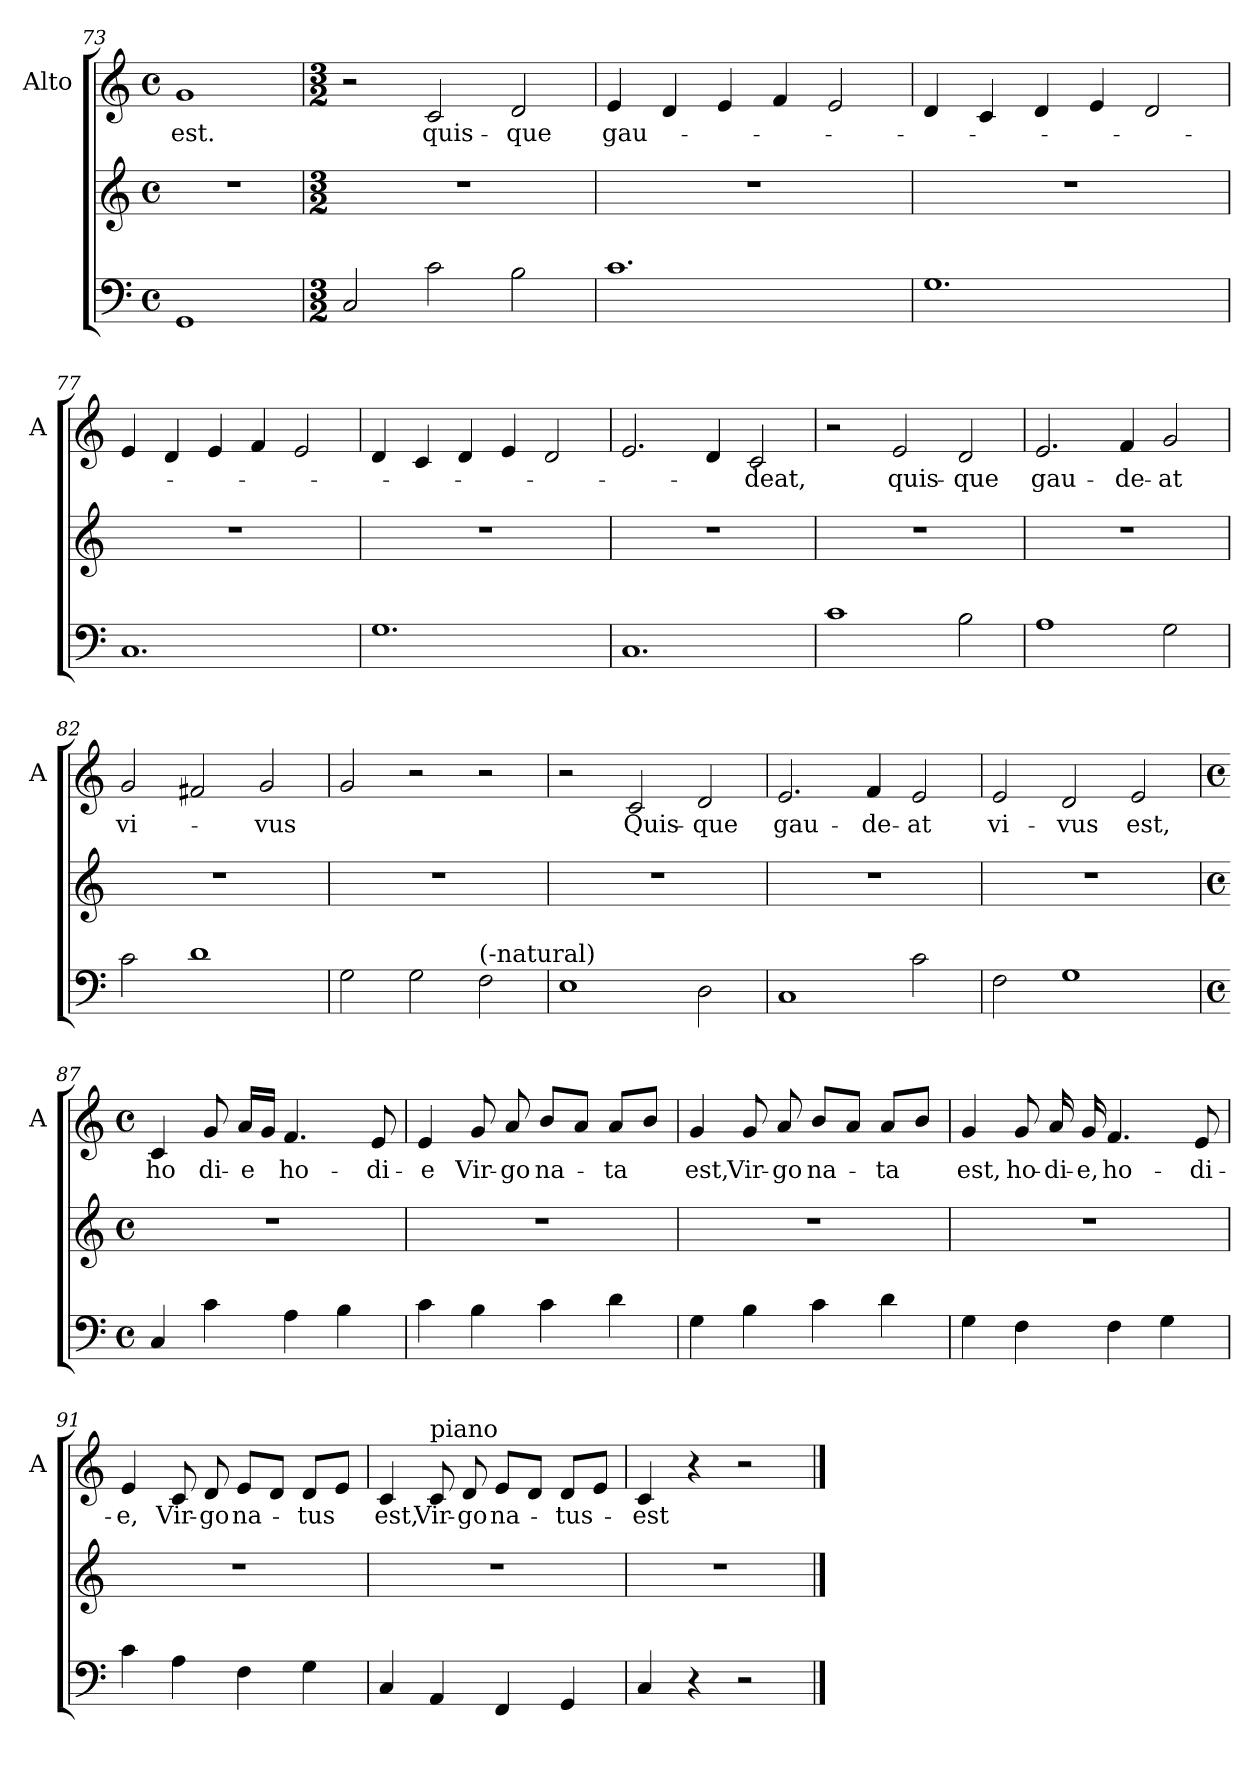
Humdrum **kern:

**kern	**kern	**kern	**text
*part2	*part2	*part1	*part1
*staff3	*staff2	*staff1	*staff1
*	*	*I"Alto	*
*	*	*I'A	*
*clefF4	*clefG2	*clefG2	*
*k[]	*k[]	*k[]	*
*C:	*C:	*C:	*
*M4/4	*M4/4	*M4/4	*
*met(c)	*met(c)	*met(c)	*
=73	=73	=73	=73
!	!	!	!LO:LY:b
1GG	1r	1g	est.
=74	=74	=74	=74
*M3/2	*M3/2	*M3/2	*
2C/	1.r	2r	.
!	!	!	!LO:LY:b
2c\	.	2c/	quis-
!	!	!	!LO:LY:b
2B\	.	2d/	-que
=75	=75	=75	=75
!	!	!	!LO:LY:b
1.c	1.r	4e/	gau-
.	.	4d/	.
.	.	4e/	.
.	.	4f/	.
.	.	2e/	.
=76	=76	=76	=76
1.G	1.r	4d/	.
.	.	4c/	.
.	.	4d/	.
.	.	4e/	.
.	.	2d/	.
!!LO:PB:g=z
=77	=77	=77	=77
1.C	1.r	4e/	.
.	.	4d/	.
.	.	4e/	.
.	.	4f/	.
.	.	2e/	.
=78	=78	=78	=78
1.G	1.r	4d/	.
.	.	4c/	.
.	.	4d/	.
.	.	4e/	.
.	.	2d/	.
=79	=79	=79	=79
1.C	1.r	2.e/	.
.	.	4d/	.
!	!	!	!LO:LY:b
.	.	2c/	-deat,
=80	=80	=80	=80
1c	1.r	2r	.
!	!	!	!LO:LY:b
.	.	2e/	quis-
!	!	!	!LO:LY:b
2B\	.	2d/	-que
=81	=81	=81	=81
!	!	!	!LO:LY:b
1A	1.r	2.e/	gau-
!	!	!	!LO:LY:b
.	.	4f/	-de-
!	!	!	!LO:LY:b
2G\	.	2g/	-at
!!LO:LB:g=z
=82	=82	=82	=82
!	!	!	!LO:LY:b
2c\	1.r	2g/	vi-
1d	.	2f#X/	.
!	!	!	!LO:LY:b
.	.	2g/	-vus
=83	=83	=83	=83
2G\	1.r	2g/	.
2G\	.	2r	.
!LO:TX:a:t=(-natural)	!	!	!
2F\	.	2r	.
=84	=84	=84	=84
1E	1.r	2r	.
!	!	!	!LO:LY:b
.	.	2c/	Quis-
!	!	!	!LO:LY:b
2D\	.	2d/	-que
=85	=85	=85	=85
!	!	!	!LO:LY:b
1C	1.r	2.e/	gau-
!	!	!	!LO:LY:b
.	.	4f/	-de-
!	!	!	!LO:LY:b
2c\	.	2e/	-at
=86	=86	=86	=86
!	!	!	!LO:LY:b
2F\	1.r	2e/	vi-
!	!	!	!LO:LY:b
1G	.	2d/	-vus
!	!	!	!LO:LY:b
.	.	2e/	est,
!!LO:LB:g=z
=87	=87	=87	=87
*M4/4	*M4/4	*M4/4	*
*met(c)	*met(c)	*met(c)	*
!	!	!	!LO:LY:b
4C/	1r	4c/	ho
!	!	!	!LO:LY:b
4c\	.	8g/	di-
!	!	!	!LO:LY:b
.	.	16a/LL	-e
.	.	16g/JJ	.
!	!	!	!LO:LY:b
4A\	.	4.f/	ho-
4B\	.	.	.
!	!	!	!LO:LY:b
.	.	8e/	-di-
=88	=88	=88	=88
!	!	!	!LO:LY:b
4c\	1r	4e/	-e
!	!	!	!LO:LY:b
4B\	.	8g/	Vir-
!	!	!	!LO:LY:b
.	.	8a/	-go
!	!	!	!LO:LY:b
4c\	.	8b/L	na-
.	.	8a/J	.
!	!	!	!LO:LY:b
4d\	.	8a/L	-ta
.	.	8b/J	.
=89	=89	=89	=89
!	!	!	!LO:LY:b
4G\	1r	4g/	est,
!	!	!	!LO:LY:b
4B\	.	8g/	Vir-
!	!	!	!LO:LY:b
.	.	8a/	-go
!	!	!	!LO:LY:b
4c\	.	8b/L	na-
.	.	8a/J	.
!	!	!	!LO:LY:b
4d\	.	8a/L	-ta
.	.	8b/J	.
=90	=90	=90	=90
!	!	!	!LO:LY:b
4G\	1r	4g/	est,
!	!	!	!LO:LY:b
4F\	.	8g/	ho-
!	!	!	!LO:LY:b
.	.	16a/	-di-
!	!	!	!LO:LY:b
.	.	16g/	-e,
!	!	!	!LO:LY:b
4F\	.	4.f/	ho-
4G\	.	.	.
!	!	!	!LO:LY:b
.	.	8e/	-di-
!!LO:LB:g=z
=91	=91	=91	=91
!	!	!	!LO:LY:b
4c\	1r	4e/	-e,
!	!	!	!LO:LY:b
4A\	.	8c/	Vir-
!	!	!	!LO:LY:b
.	.	8d/	-go
!	!	!	!LO:LY:b
4F\	.	8e/L	na-
.	.	8d/J	.
!	!	!	!LO:LY:b
4G\	.	8d/L	-tus
.	.	8e/J	.
=92	=92	=92	=92
!	!	!	!LO:LY:b
4C/	1r	4c/	est,
!	!	!LO:TX:a:t=piano	!
!	!	!	!LO:LY:b
4AA/	.	8c/	Vir-
!	!	!	!LO:LY:b
.	.	8d/	-go
!	!	!	!LO:LY:b
4FF/	.	8e/L	na-
.	.	8d/J	.
!	!	!	!LO:LY:b
4GG/	.	8d/L	-tus-
.	.	8e/J	.
=93	=93	=93	=93
!	!	!	!LO:LY:b
4C/	1r	4c/	-est
4r	.	4r	.
2r	.	2r	.
==	==	==	==
*-	*-	*-	*-
